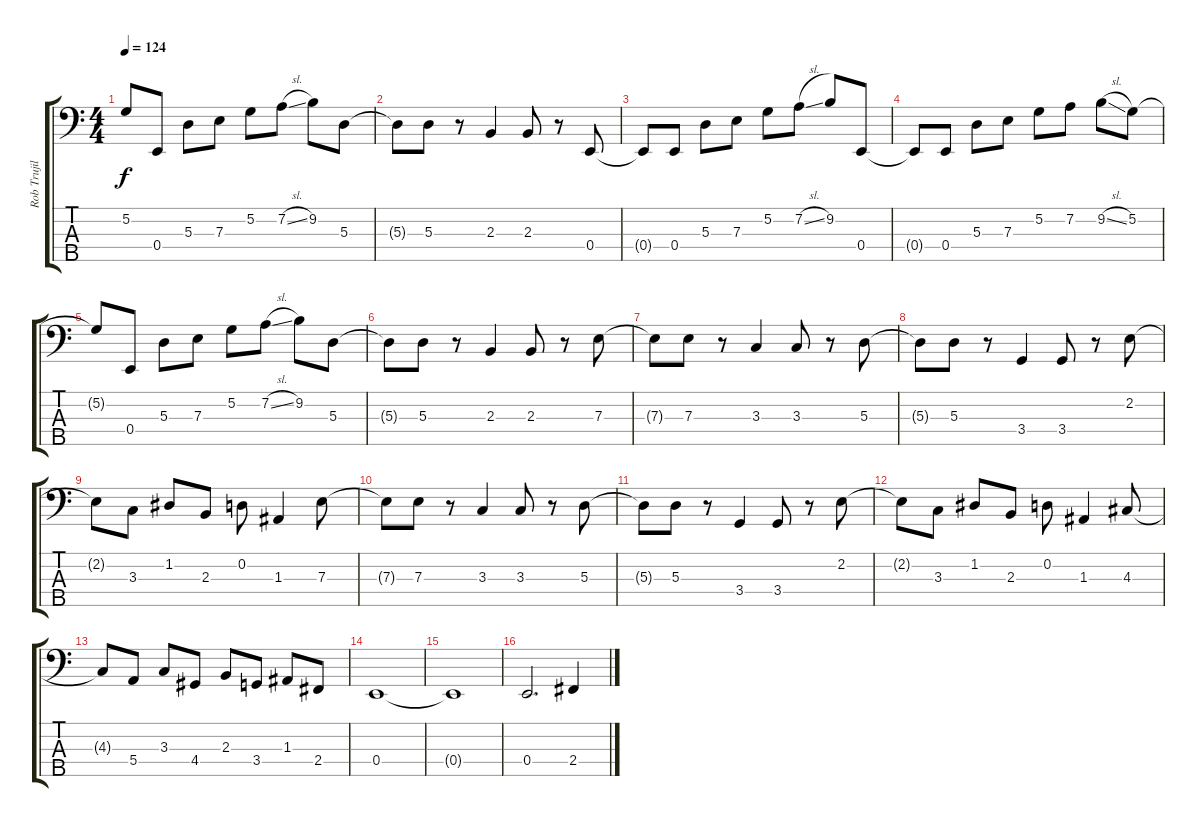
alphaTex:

\track ("Rob Trujilo" "Rob Trujil") {instrument electricbassfinger}
\staff {score tabs}
\tuning (G2 D2 A1 E1 B0) {hide}
\ts (4 4)
\tempo 124
\clef f4
\ks c
5.2{t}.8{dy f} 0.4.8 5.3.8 7.3.8 5.2.8 7.2{sl}.8 9.2.8 5.3.8 |
5.3{t}.8 5.3.8 r.8 2.3.4 2.3.8 r.8 0.4.8 |
0.4{t}.8 0.4.8 5.3.8 7.3.8 5.2.8 7.2{sl}.8 9.2.8 0.4.8 |
0.4{t}.8 0.4.8 5.3.8 7.3.8 5.2.8 7.2.8 9.2{sl}.8 5.2.8 |
5.2{t}.8 0.4.8 5.3.8 7.3.8 5.2.8 7.2{sl}.8 9.2.8 5.3.8 |
5.3{t}.8 5.3.8 r.8 2.3.4 2.3.8 r.8 7.3.8 |
7.3{t}.8 7.3.8 r.8 3.3.4 3.3.8 r.8 5.3.8 |
5.3{t}.8 5.3.8 r.8 3.4.4 3.4.8 r.8 2.2.8 |
2.2{t}.8 3.3.8 1.2.8 2.3.8 0.2.8 1.3.4 7.3.8 |
7.3{t}.8 7.3.8 r.8 3.3.4 3.3.8 r.8 5.3.8 |
5.3{t}.8 5.3.8 r.8 3.4.4 3.4.8 r.8 2.2.8 |
2.2{t}.8 3.3.8 1.2.8 2.3.8 0.2.8 1.3.4 4.3.8 |
4.3{t}.8 5.4.8 3.3.8 4.4.8 2.3.8 3.4.8 1.3.8 2.4.8 |
0.4.1 |
0.4{t}.1 |
0.4.2{d} 2.4.4
